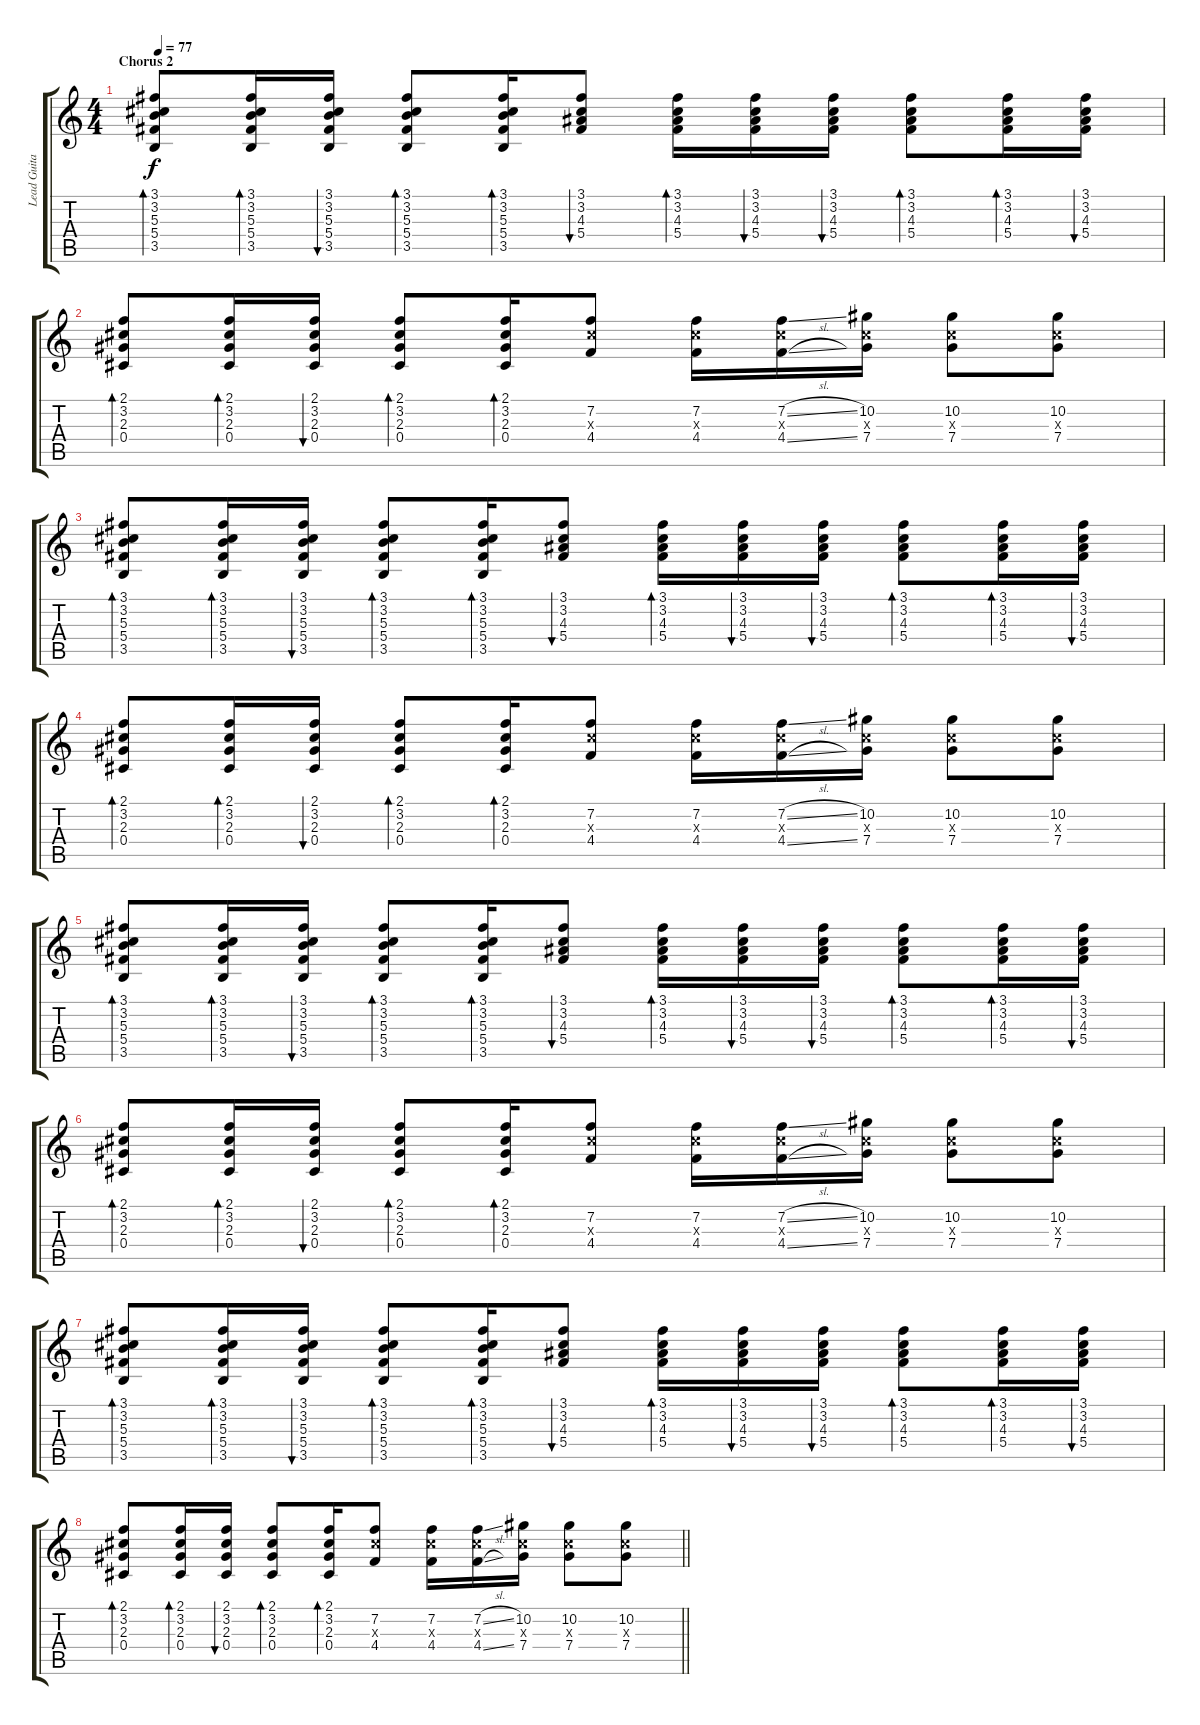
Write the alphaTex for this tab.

\track ("Lead Guitar" "Lead Guita") {instrument acousticguitarsteel}
\staff {score tabs}
\tuning (Eb4 Bb3 Gb3 Db3 Ab2 Db2) {hide}
\ts (4 4)
\section ("" "Chorus 2")
\tempo 77
\clef g2
\ks c
(3.1 3.2 5.3 5.4 3.5).8{bd 60 dy f} (3.1 3.2 5.3 5.4 3.5).16{bd 30} (3.1 3.2 5.3 5.4 3.5).16{bu 30} (3.1 3.2 5.3 5.4 3.5).8{bd 30} (3.1 3.2 5.3 5.4 3.5).16{bd 30} (3.1 3.2 4.3 5.4).8{bu 30} (3.1 3.2 4.3 5.4).16{bd 30} (3.1 3.2 4.3 5.4).16{bu 30} (3.1 3.2 4.3 5.4).16{bu 30} (3.1 3.2 4.3 5.4).8{bd 30} (3.1 3.2 4.3 5.4).16{bd 30} (3.1 3.2 4.3 5.4).16{bu 30} |
(2.1 3.2 2.3 0.4).8{bd 60} (2.1 3.2 2.3 0.4).16{bd 30} (2.1 3.2 2.3 0.4).16{bu 30} (2.1 3.2 2.3 0.4).8{bd 30} (2.1 3.2 2.3 0.4).16{bd 30} (7.2 7.3{x} 4.4).8 (7.2 7.3{x} 4.4).16 (7.2{sl} 7.3{x} 4.4{sl}).16 (10.2 7.3{x} 7.4).16 (10.2 7.3{x} 7.4).8 (10.2 7.3{x} 7.4).8 |
(3.1 3.2 5.3 5.4 3.5).8{bd 60} (3.1 3.2 5.3 5.4 3.5).16{bd 30} (3.1 3.2 5.3 5.4 3.5).16{bu 30} (3.1 3.2 5.3 5.4 3.5).8{bd 30} (3.1 3.2 5.3 5.4 3.5).16{bd 30} (3.1 3.2 4.3 5.4).8{bu 30} (3.1 3.2 4.3 5.4).16{bd 30} (3.1 3.2 4.3 5.4).16{bu 30} (3.1 3.2 4.3 5.4).16{bu 30} (3.1 3.2 4.3 5.4).8{bd 30} (3.1 3.2 4.3 5.4).16{bd 30} (3.1 3.2 4.3 5.4).16{bu 30} |
(2.1 3.2 2.3 0.4).8{bd 60} (2.1 3.2 2.3 0.4).16{bd 30} (2.1 3.2 2.3 0.4).16{bu 30} (2.1 3.2 2.3 0.4).8{bd 30} (2.1 3.2 2.3 0.4).16{bd 30} (7.2 7.3{x} 4.4).8 (7.2 7.3{x} 4.4).16 (7.2{sl} 7.3{x} 4.4{sl}).16 (10.2 7.3{x} 7.4).16 (10.2 7.3{x} 7.4).8 (10.2 7.3{x} 7.4).8 |
(3.1 3.2 5.3 5.4 3.5).8{bd 60} (3.1 3.2 5.3 5.4 3.5).16{bd 30} (3.1 3.2 5.3 5.4 3.5).16{bu 30} (3.1 3.2 5.3 5.4 3.5).8{bd 30} (3.1 3.2 5.3 5.4 3.5).16{bd 30} (3.1 3.2 4.3 5.4).8{bu 30} (3.1 3.2 4.3 5.4).16{bd 30} (3.1 3.2 4.3 5.4).16{bu 30} (3.1 3.2 4.3 5.4).16{bu 30} (3.1 3.2 4.3 5.4).8{bd 30} (3.1 3.2 4.3 5.4).16{bd 30} (3.1 3.2 4.3 5.4).16{bu 30} |
(2.1 3.2 2.3 0.4).8{bd 60} (2.1 3.2 2.3 0.4).16{bd 30} (2.1 3.2 2.3 0.4).16{bu 30} (2.1 3.2 2.3 0.4).8{bd 30} (2.1 3.2 2.3 0.4).16{bd 30} (7.2 7.3{x} 4.4).8 (7.2 7.3{x} 4.4).16 (7.2{sl} 7.3{x} 4.4{sl}).16 (10.2 7.3{x} 7.4).16 (10.2 7.3{x} 7.4).8 (10.2 7.3{x} 7.4).8 |
(3.1 3.2 5.3 5.4 3.5).8{bd 60} (3.1 3.2 5.3 5.4 3.5).16{bd 30} (3.1 3.2 5.3 5.4 3.5).16{bu 30} (3.1 3.2 5.3 5.4 3.5).8{bd 30} (3.1 3.2 5.3 5.4 3.5).16{bd 30} (3.1 3.2 4.3 5.4).8{bu 30} (3.1 3.2 4.3 5.4).16{bd 30} (3.1 3.2 4.3 5.4).16{bu 30} (3.1 3.2 4.3 5.4).16{bu 30} (3.1 3.2 4.3 5.4).8{bd 30} (3.1 3.2 4.3 5.4).16{bd 30} (3.1 3.2 4.3 5.4).16{bu 30} |
\barLineRight lightlight
(2.1 3.2 2.3 0.4).8{bd 60} (2.1 3.2 2.3 0.4).16{bd 30} (2.1 3.2 2.3 0.4).16{bu 30} (2.1 3.2 2.3 0.4).8{bd 30} (2.1 3.2 2.3 0.4).16{bd 30} (7.2 7.3{x} 4.4).8 (7.2 7.3{x} 4.4).16 (7.2{sl} 7.3{x} 4.4{sl}).16 (10.2 7.3{x} 7.4).16 (10.2 7.3{x} 7.4).8 (10.2 7.3{x} 7.4).8
